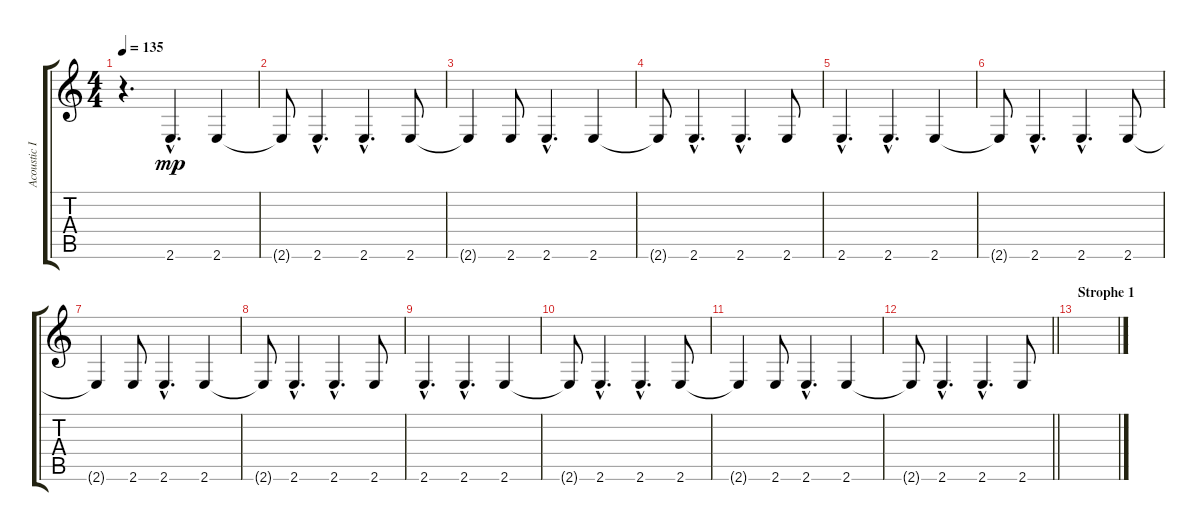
\track ("Acoustic II" "Acoustic I") {instrument distortionguitar}
\staff {score tabs}
\tuning (E4 B3 G3 D3 A2 D2) {hide}
\ts (4 4)
\tempo 135
\clef g2
\ks c
r.4{d dy mp instrument distortionguitar} 2.6{hac}.4{d} 2.6.4 |
2.6{t}.8 2.6{hac}.4{d} 2.6{hac}.4{d} 2.6.8 |
2.6{t}.4 2.6.8 2.6{hac}.4{d} 2.6.4 |
2.6{t}.8 2.6{hac}.4{d} 2.6{hac}.4{d} 2.6.8 |
2.6{hac}.4{d} 2.6{hac}.4{d} 2.6.4 |
2.6{t}.8 2.6{hac}.4{d} 2.6{hac}.4{d} 2.6.8 |
2.6{t}.4 2.6.8 2.6{hac}.4{d} 2.6.4 |
2.6{t}.8 2.6{hac}.4{d} 2.6{hac}.4{d} 2.6.8 |
2.6{hac}.4{d} 2.6{hac}.4{d} 2.6.4 |
2.6{t}.8 2.6{hac}.4{d} 2.6{hac}.4{d} 2.6.8 |
2.6{t}.4 2.6.8 2.6{hac}.4{d} 2.6.4 |
\barLineRight lightlight
2.6{t}.8 2.6{hac}.4{d} 2.6{hac}.4{d} 2.6.8 |
\section ("" "Strophe 1")
